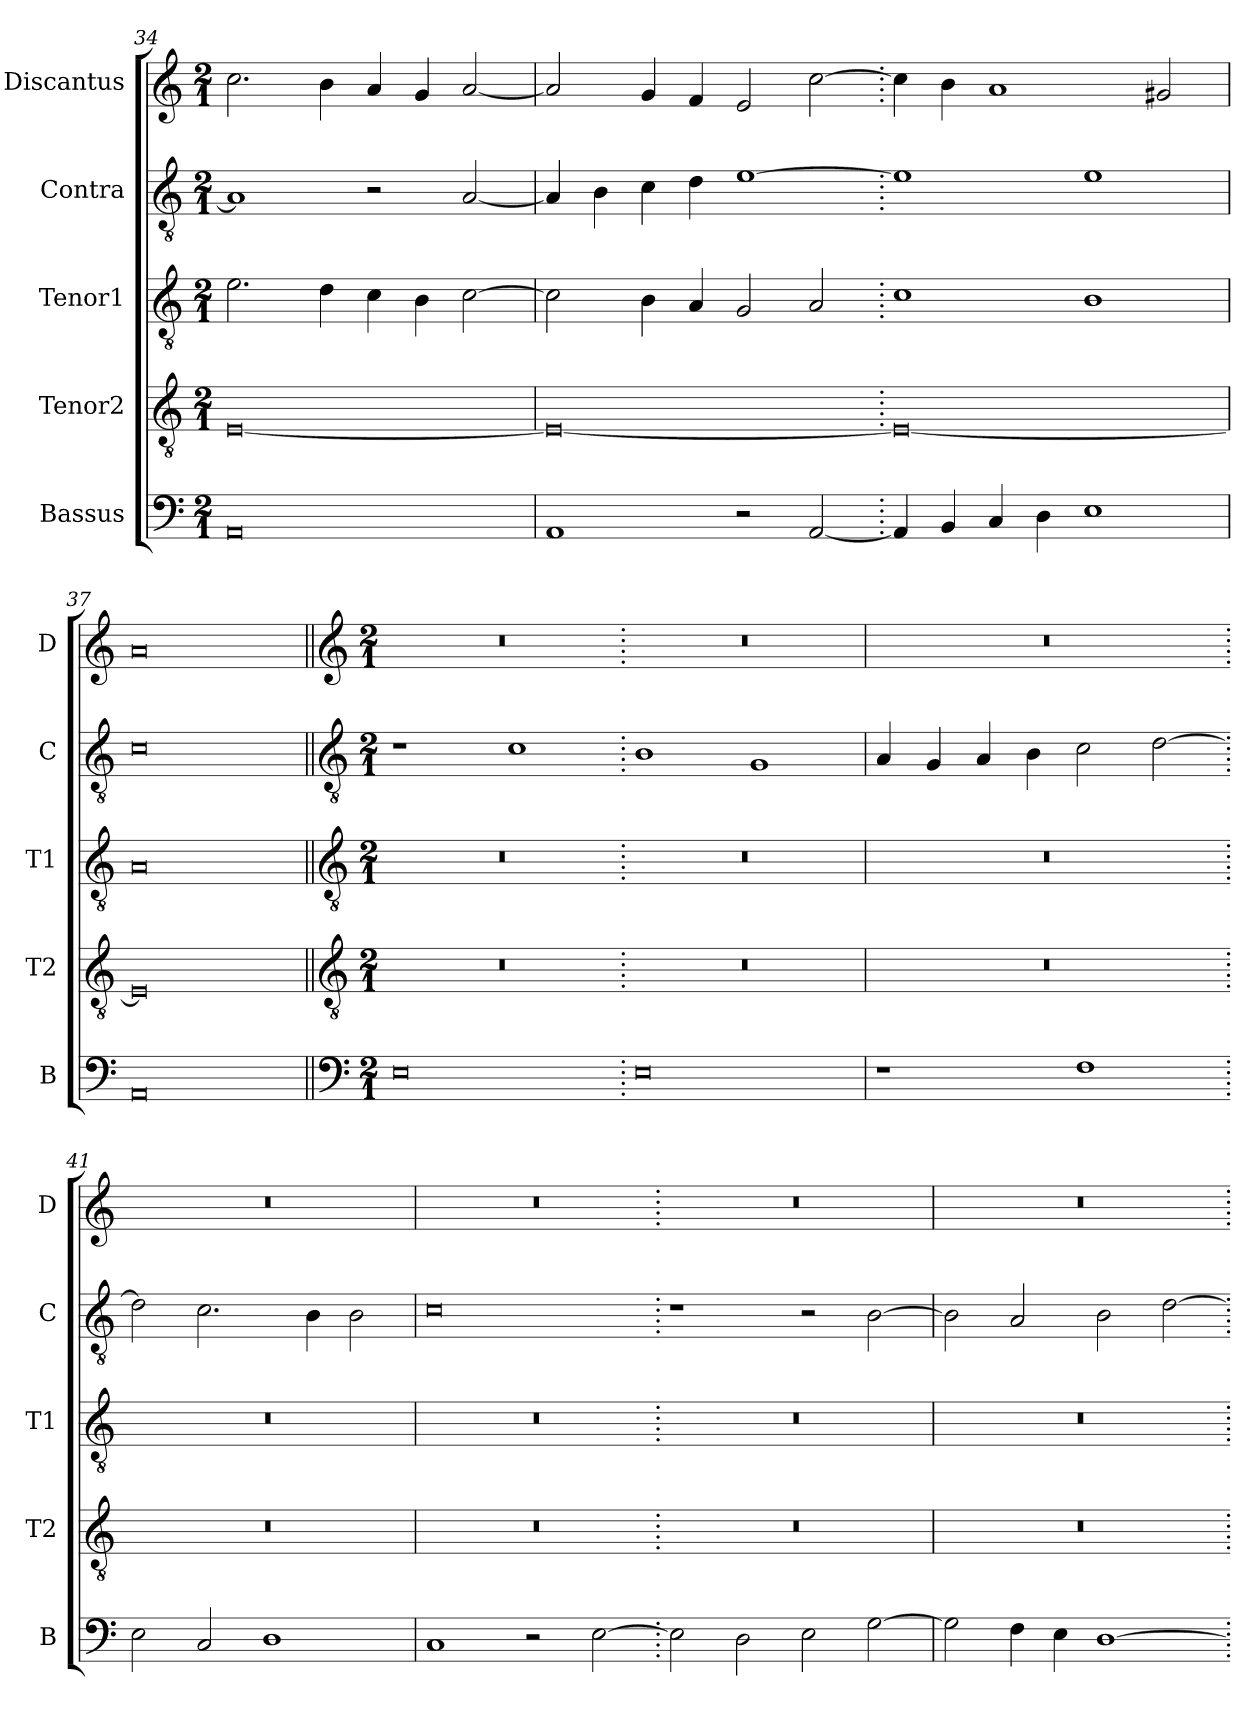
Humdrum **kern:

**kern	**kern	**kern	**kern	**kern
*part5	*part4	*part3	*part2	*part1
*staff5	*staff4	*staff3	*staff2	*staff1
*I"Bassus	*I"Tenor2	*I"Tenor1	*I"Contra	*I"Discantus
*I'B	*I'T2	*I'T1	*I'C	*I'D
*clefF4	*clefGv2	*clefGv2	*clefGv2	*clefG2
*k[]	*k[]	*k[]	*k[]	*k[]
*M2/1	*M2/1	*M2/1	*M2/1	*M2/1
=34	=34	=34	=34	=34
0AA	[0E	2.e\	1A]	2.cc\
.	.	4d\	.	4b\
.	.	4c\	2r	4a/
.	.	4B\	.	4g/
.	.	[2c\	[2A/	[2a/
=35	=35	=35	=35	=35
1AA	0E_	2c\]	4A/]	2a/]
.	.	.	4B\	.
.	.	4B\	4c\	4g/
.	.	4A/	4d\	4f/
2r	.	2G/	[1e	2e/
[2AA/	.	2A/	.	[2cc\
=36.	=36.	=36.	=36.	=36.
4AA/]	0E_	1c	1e]	4cc\]
4BB/	.	.	.	4b\
4C/	.	.	.	1a
4D\	.	.	.	.
1E	.	1B	1e	.
.	.	.	.	2g#X/
=37	=37	=37	=37	=37
0AA	0E]	0A	0c	0a
!!LO:LB:g=z
=38||	=38||	=38||	=38||	=38||
*clefF4	*clefGv2	*clefGv2	*clefGv2	*clefG2
*k[]	*k[]	*k[]	*k[]	*k[]
*M2/1	*M2/1	*M2/1	*M2/1	*M2/1
0E	0r	0r	1r	0r
.	.	.	1c	.
=39.	=39.	=39.	=39.	=39.
0E	0r	0r	1B	0r
.	.	.	1G	.
=40	=40	=40	=40	=40
1r	0r	0r	4A/	0r
.	.	.	4G/	.
.	.	.	4A/	.
.	.	.	4B\	.
1F	.	.	2c\	.
.	.	.	[2d\	.
=41.	=41.	=41.	=41.	=41.
2E\	0r	0r	2d\]	0r
2C/	.	.	2.c\	.
1D	.	.	.	.
.	.	.	4B\	.
.	.	.	2B\	.
=42	=42	=42	=42	=42
1C	0r	0r	0c	0r
2r	.	.	.	.
[2E\	.	.	.	.
=43.	=43.	=43.	=43.	=43.
2E\]	0r	0r	1r	0r
2D\	.	.	.	.
2E\	.	.	2r	.
[2G\	.	.	[2B\	.
=44	=44	=44	=44	=44
2G\]	0r	0r	2B\]	0r
4F\	.	.	2A/	.
4E\	.	.	.	.
[1D	.	.	2B\	.
.	.	.	[2d\	.
=.	=.	=.	=.	=.
*-	*-	*-	*-	*-
